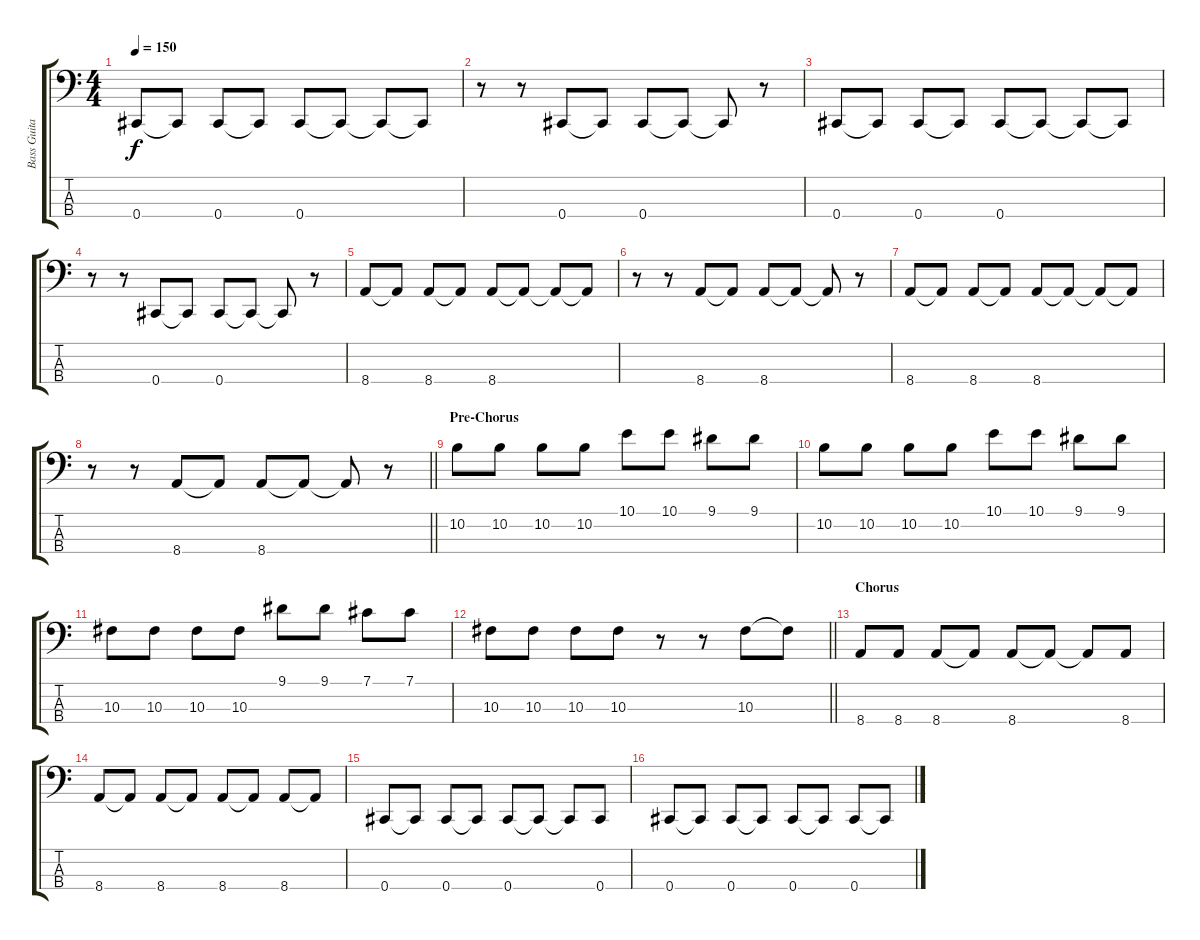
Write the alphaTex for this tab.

\track ("Bass Guitar" "Bass Guita") {instrument electricbassfinger}
\staff {score tabs}
\tuning (Gb2 Db2 Ab1 Db1) {hide}
\ts (4 4)
\tempo 150
\clef f4
\ks c
0.4.8{dy f} 0.4{t}.8 0.4.8 0.4{t}.8 0.4.8 0.4{t}.8 0.4{t}.8 0.4{t}.8 |
r.8 r.8 0.4.8 0.4{t}.8 0.4.8 0.4{t}.8 0.4{t}.8 r.8 |
0.4.8 0.4{t}.8 0.4.8 0.4{t}.8 0.4.8 0.4{t}.8 0.4{t}.8 0.4{t}.8 |
r.8 r.8 0.4.8 0.4{t}.8 0.4.8 0.4{t}.8 0.4{t}.8 r.8 |
8.4.8 8.4{t}.8 8.4.8 8.4{t}.8 8.4.8 8.4{t}.8 8.4{t}.8 8.4{t}.8 |
r.8 r.8 8.4.8 8.4{t}.8 8.4.8 8.4{t}.8 8.4{t}.8 r.8 |
8.4.8 8.4{t}.8 8.4.8 8.4{t}.8 8.4.8 8.4{t}.8 8.4{t}.8 8.4{t}.8 |
\barLineRight lightlight
r.8 r.8 8.4.8 8.4{t}.8 8.4.8 8.4{t}.8 8.4{t}.8 r.8 |
\section ("" "Pre-Chorus")
10.2.8 10.2.8 10.2.8 10.2.8 10.1.8 10.1.8 9.1.8 9.1.8 |
10.2.8 10.2.8 10.2.8 10.2.8 10.1.8 10.1.8 9.1.8 9.1.8 |
10.3.8 10.3.8 10.3.8 10.3.8 9.1.8 9.1.8 7.1.8 7.1.8 |
\barLineRight lightlight
10.3.8 10.3.8 10.3.8 10.3.8 r.8 r.8 10.3.8 10.3{t}.8 |
\section ("" "Chorus")
8.4.8 8.4.8 8.4.8 8.4{t}.8 8.4.8 8.4{t}.8 8.4{t}.8 8.4.8 |
8.4.8 8.4{t}.8 8.4.8 8.4{t}.8 8.4.8 8.4{t}.8 8.4.8 8.4{t}.8 |
0.4.8 0.4{t}.8 0.4.8 0.4{t}.8 0.4.8 0.4{t}.8 0.4{t}.8 0.4.8 |
0.4.8 0.4{t}.8 0.4.8 0.4{t}.8 0.4.8 0.4{t}.8 0.4.8 0.4{t}.8
